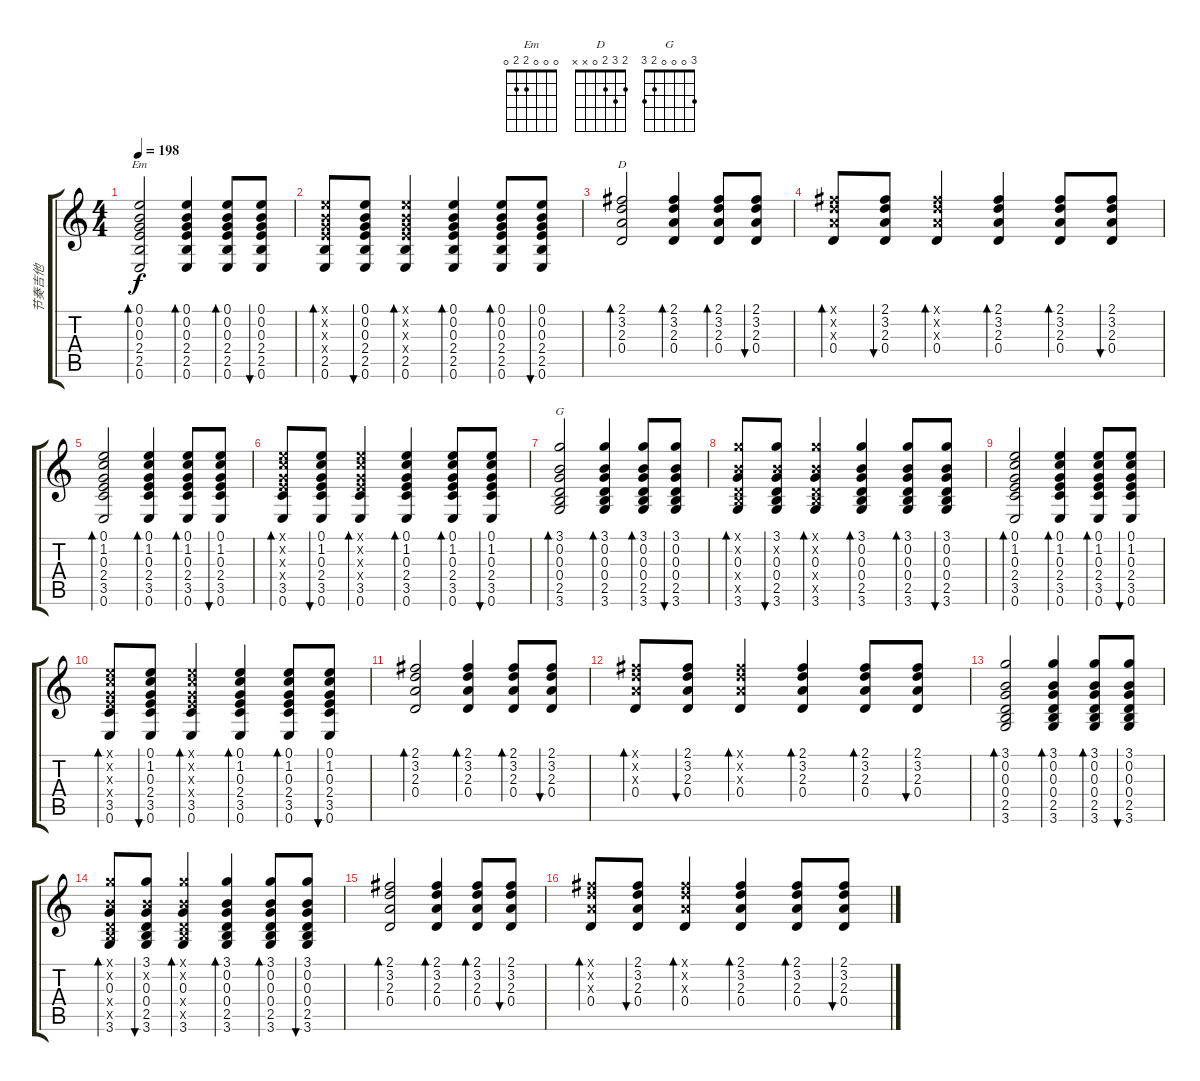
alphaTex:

\track ("节奏吉他" "节奏吉他") {instrument acousticguitarsteel}
\staff {score tabs}
\tuning (E4 B3 G3 D3 A2 E2) {hide}
\chord ("Em" 0 0 0 2 2 0)
\chord ("D" 2 3 2 0 x x)
\chord ("G" 3 0 0 0 2 3)
\ts (4 4)
\tempo 198
\clef g2
\ks c
(0.1 0.2 0.3 2.4 2.5 0.6).2{bd 30 ch "Em" dy f} (0.1 0.2 0.3 2.4 2.5 0.6).4{bd 30} (0.1 0.2 0.3 2.4 2.5 0.6).8{bd 30} (0.1 0.2 0.3 2.4 2.5 0.6).8{bu 30} |
(0.1{x} 0.2{x} 0.3{x} 2.4{x} 2.5 0.6).8{bd 30} (0.1 0.2 0.3 2.4 2.5 0.6).8{bu 30} (0.1{x} 0.2{x} 0.3{x} 2.4{x} 2.5 0.6).4{bd 30} (0.1 0.2 0.3 2.4 2.5 0.6).4{bd 30} (0.1 0.2 0.3 2.4 2.5 0.6).8{bd 30} (0.1 0.2 0.3 2.4 2.5 0.6).8{bu 30} |
(2.1 3.2 2.3 0.4).2{bd 30 ch "D"} (2.1 3.2 2.3 0.4).4{bd 30} (2.1 3.2 2.3 0.4).8{bd 30} (2.1 3.2 2.3 0.4).8{bu 30} |
(2.1{x} 3.2{x} 2.3{x} 0.4).8{bd 30} (2.1 3.2 2.3 0.4).8{bu 30} (2.1{x} 3.2{x} 2.3{x} 0.4).4{bd 30} (2.1 3.2 2.3 0.4).4{bd 30} (2.1 3.2 2.3 0.4).8{bd 30} (2.1 3.2 2.3 0.4).8{bu 30} |
(0.1 1.2 0.3 2.4 3.5 0.6).2{bd 30} (0.1 1.2 0.3 2.4 3.5 0.6).4{bd 30} (0.1 1.2 0.3 2.4 3.5 0.6).8{bd 30} (0.1 1.2 0.3 2.4 3.5 0.6).8{bu 30} |
(0.1{x} 1.2{x} 0.3{x} 2.4{x} 3.5 0.6).8{bd 30} (0.1 1.2 0.3 2.4 3.5 0.6).8{bu 30} (0.1{x} 1.2{x} 0.3{x} 2.4{x} 3.5 0.6).4{bd 30} (0.1 1.2 0.3 2.4 3.5 0.6).4{bd 30} (0.1 1.2 0.3 2.4 3.5 0.6).8{bd 30} (0.1 1.2 0.3 2.4 3.5 0.6).8{bu 30} |
(3.1 0.2 0.3 0.4 2.5 3.6).2{bd 30 ch "G"} (3.1 0.2 0.3 0.4 2.5 3.6).4{bd 30} (3.1 0.2 0.3 0.4 2.5 3.6).8{bd 30} (3.1 0.2 0.3 0.4 2.5 3.6).8{bu 30} |
(3.1{x} 0.2{x} 0.3 0.4{x} 2.5{x} 3.6).8{bd 30} (3.1 0.2{x} 0.3 0.4 2.5 3.6).8{bu 30} (3.1{x} 0.2{x} 0.3 0.4{x} 2.5{x} 3.6).4{bd 30} (3.1 0.2 0.3 0.4 2.5 3.6).4{bd 30} (3.1 0.2 0.3 0.4 2.5 3.6).8{bd 30} (3.1 0.2 0.3 0.4 2.5 3.6).8{bu 30} |
(0.1 1.2 0.3 2.4 3.5 0.6).2{bd 30} (0.1 1.2 0.3 2.4 3.5 0.6).4{bd 30} (0.1 1.2 0.3 2.4 3.5 0.6).8{bd 30} (0.1 1.2 0.3 2.4 3.5 0.6).8{bu 30} |
(0.1{x} 1.2{x} 0.3{x} 2.4{x} 3.5 0.6).8{bd 30} (0.1 1.2 0.3 2.4 3.5 0.6).8{bu 30} (0.1{x} 1.2{x} 0.3{x} 2.4{x} 3.5 0.6).4{bd 30} (0.1 1.2 0.3 2.4 3.5 0.6).4{bd 30} (0.1 1.2 0.3 2.4 3.5 0.6).8{bd 30} (0.1 1.2 0.3 2.4 3.5 0.6).8{bu 30} |
(2.1 3.2 2.3 0.4).2{bd 30} (2.1 3.2 2.3 0.4).4{bd 30} (2.1 3.2 2.3 0.4).8{bd 30} (2.1 3.2 2.3 0.4).8{bu 30} |
(2.1{x} 3.2{x} 2.3{x} 0.4).8{bd 30} (2.1 3.2 2.3 0.4).8{bu 30} (2.1{x} 3.2{x} 2.3{x} 0.4).4{bd 30} (2.1 3.2 2.3 0.4).4{bd 30} (2.1 3.2 2.3 0.4).8{bd 30} (2.1 3.2 2.3 0.4).8{bu 30} |
(3.1 0.2 0.3 0.4 2.5 3.6).2{bd 30} (3.1 0.2 0.3 0.4 2.5 3.6).4{bd 30} (3.1 0.2 0.3 0.4 2.5 3.6).8{bd 30} (3.1 0.2 0.3 0.4 2.5 3.6).8{bu 30} |
(3.1{x} 0.2{x} 0.3 0.4{x} 2.5{x} 3.6).8{bd 30} (3.1 0.2{x} 0.3 0.4 2.5 3.6).8{bu 30} (3.1{x} 0.2{x} 0.3 0.4{x} 2.5{x} 3.6).4{bd 30} (3.1 0.2 0.3 0.4 2.5 3.6).4{bd 30} (3.1 0.2 0.3 0.4 2.5 3.6).8{bd 30} (3.1 0.2 0.3 0.4 2.5 3.6).8{bu 30} |
(2.1 3.2 2.3 0.4).2{bd 30} (2.1 3.2 2.3 0.4).4{bd 30} (2.1 3.2 2.3 0.4).8{bd 30} (2.1 3.2 2.3 0.4).8{bu 30} |
(2.1{x} 3.2{x} 2.3{x} 0.4).8{bd 30} (2.1 3.2 2.3 0.4).8{bu 30} (2.1{x} 3.2{x} 2.3{x} 0.4).4{bd 30} (2.1 3.2 2.3 0.4).4{bd 30} (2.1 3.2 2.3 0.4).8{bd 30} (2.1 3.2 2.3 0.4).8{bu 30}
